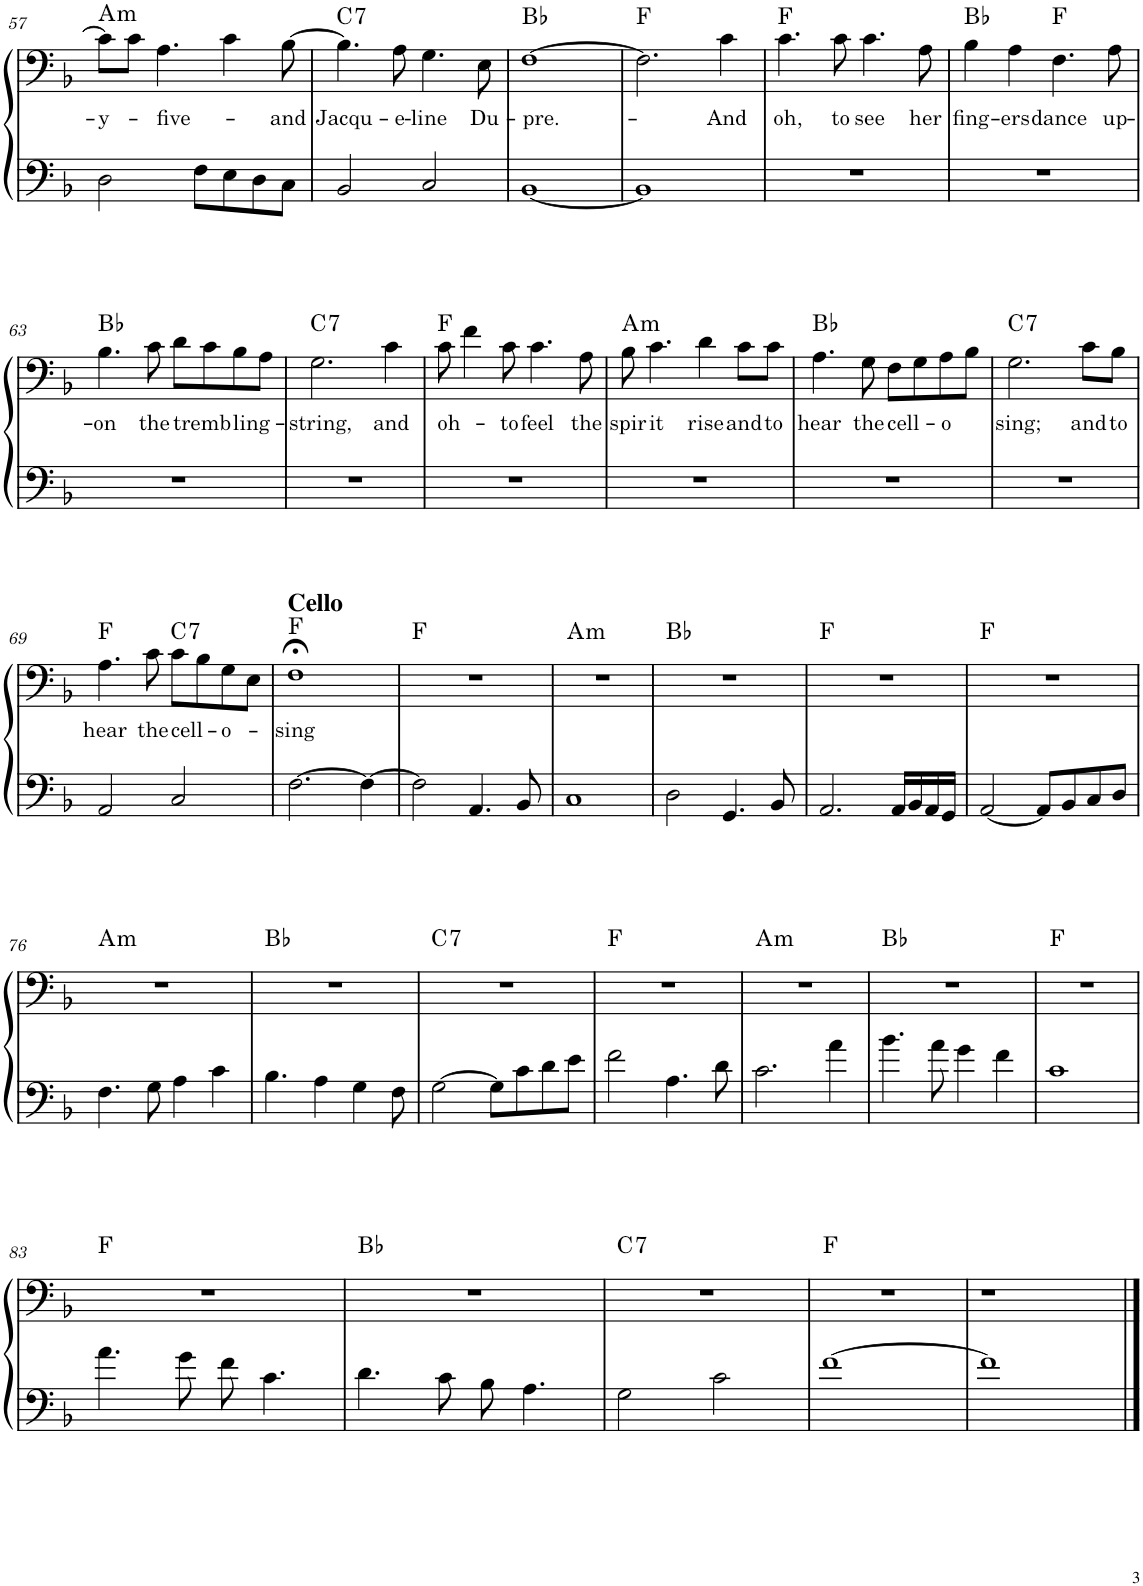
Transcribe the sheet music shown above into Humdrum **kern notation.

**kern	**kern	**text	**harte
*part1	*part1	*part1	*part1
*staff2	*staff1	*staff1	*
*I"Piano	*	*	*
*I'Pno.	*	*	*
!!LO:PB:g=z
*clefF4	*clefF4	*	*
*k[b-]	*k[b-]	*	*
*M4/4	*M4/4	*	*
=57	=57	=57	=57
!	!	!LO:LY:b	!LO:H:kt=m
2D\	8c\L]	-y-	A:min
.	8c\J	.	.
!	!	!LO:LY:b	!
.	4.A\	-five-	.
8F\L	.	.	.
8E\	4c\	.	.
8D\	.	.	.
!	!	!LO:LY:b	!
8C\J	[8B-\	and	.
=58	=58	=58	=58
!	!	!LO:LY:b	!LO:H:kt=7
2BB-/	4.B-\]	Jacqu-	C:7
!	!	!LO:LY:b	!
.	8A\	-e-	.
!	!	!LO:LY:b	!
2C/	4.G\	-line	.
!	!	!LO:LY:b	!
.	8E\	Du-	.
=59	=59	=59	=59
!	!	!LO:LY:b	!
[1BB-	[1F	-pre.-	Bb:maj
=60	=60	=60	=60
1BB-]	2.F\]	.	F:maj
!	!	!LO:LY:b	!
.	4c\	-And	.
=61	=61	=61	=61
!	!	!LO:LY:b	!
1r	4.c\	oh,	F:maj
!	!	!LO:LY:b	!
.	8c\	to	.
!	!	!LO:LY:b	!
.	4.c\	see	.
!	!	!LO:LY:b	!
.	8A\	her	.
=62	=62	=62	=62
!	!	!LO:LY:b	!
1r	4B-\	fing-	Bb:maj
!	!	!LO:LY:b	!
.	4A\	-ers	.
!	!	!LO:LY:b	!
.	4.F\	dance	F:maj
!	!	!LO:LY:b	!
.	8A\	up-	.
!!LO:LB:g=z
=63	=63	=63	=63
!	!	!LO:LY:b	!
1r	4.B-\	-on	Bb:maj
!	!	!LO:LY:b	!
.	8c\	the	.
!	!	!LO:LY:b	!
.	8d\L	tremb-	.
.	8c\	.	.
!	!	!LO:LY:b	!
.	8B-\	-ling-	.
.	8A\J	.	.
=64	=64	=64	=64
!	!	!LO:LY:b	!LO:H:kt=7
1r	2.G\	string,	C:7
!	!	!LO:LY:b	!
.	4c\	and	.
=65	=65	=65	=65
!	!	!LO:LY:b	!
1r	8c\	oh-	F:maj
.	4f\	.	.
!	!	!LO:LY:b	!
.	8c\	-to	.
!	!	!LO:LY:b	!
.	4.c\	feel	.
!	!	!LO:LY:b	!
.	8A\	the	.
=66	=66	=66	=66
!	!	!LO:LY:b	!LO:H:kt=m
1r	8B-\	spir-	A:min
!	!	!LO:LY:b	!
.	4.c\	-it	.
!	!	!LO:LY:b	!
.	4d\	rise	.
!	!	!LO:LY:b	!
.	8c\L	and	.
!	!	!LO:LY:b	!
.	8c\J	to	.
=67	=67	=67	=67
!	!	!LO:LY:b	!
1r	4.A\	hear	Bb:maj
!	!	!LO:LY:b	!
.	8G\	the	.
!	!	!LO:LY:b	!
.	8F\L	cell-	.
.	8G\	.	.
!	!	!LO:LY:b	!
.	8A\	-o	.
.	8B-\J	.	.
=68	=68	=68	=68
!	!	!LO:LY:b	!LO:H:kt=7
1r	2.G\	sing;	C:7
!	!	!LO:LY:b	!
.	8c\L	and	.
!	!	!LO:LY:b	!
.	8B-\J	to	.
!!LO:LB:g=z
=69	=69	=69	=69
!	!	!LO:LY:b	!
2AA/	4.A\	hear	F:maj
!	!	!LO:LY:b	!
.	8c\	the	.
!	!	!LO:LY:b	!LO:H:kt=7
2C/	8c\L	cell-	C:7
.	8B-\	.	.
!	!	!LO:LY:b	!
.	8G\	-o-	.
.	8E\J	.	.
=70	=70	=70	=70
!	!LO:TX:a:B:t=Cello	!	!
!	!	!LO:LY:b	!
[2.F\	1F;<	sing	F:maj
4F\_	.	.	.
=71	=71	=71	=71
2F\]	1r	.	F:maj
4.AA/	.	.	.
8BB-/	.	.	.
=72	=72	=72	=72
!	!	!	!LO:H:kt=m
1C	1r	.	A:min
=73	=73	=73	=73
2D\	1r	.	Bb:maj
4.GG/	.	.	.
8BB-/	.	.	.
=74	=74	=74	=74
2.AA/	1r	.	F:maj
16AA/LL	.	.	.
16BB-/	.	.	.
16AA/	.	.	.
16GG/JJ	.	.	.
=75	=75	=75	=75
[2AA/	1r	.	F:maj
8AA/L]	.	.	.
8BB-/	.	.	.
8C/	.	.	.
8D/J	.	.	.
!!LO:LB:g=z
=76	=76	=76	=76
!	!	!	!LO:H:kt=m
4.F\	1r	.	A:min
8G\	.	.	.
4A\	.	.	.
4c\	.	.	.
=77	=77	=77	=77
4.B-\	1r	.	Bb:maj
4A\	.	.	.
4G\	.	.	.
8F\	.	.	.
=78	=78	=78	=78
!	!	!	!LO:H:kt=7
[2G\	1r	.	C:7
8G\L]	.	.	.
8c\	.	.	.
8d\	.	.	.
8e\J	.	.	.
=79	=79	=79	=79
2f\	1r	.	F:maj
4.A\	.	.	.
8d\	.	.	.
=80	=80	=80	=80
!	!	!	!LO:H:kt=m
2.c\	1r	.	A:min
4a\	.	.	.
=81	=81	=81	=81
4.b-\	1r	.	Bb:maj
8a\	.	.	.
4g\	.	.	.
4f\	.	.	.
=82	=82	=82	=82
1c	1r	.	F:maj
!!LO:LB:g=z
=83	=83	=83	=83
4.a\	1r	.	F:maj
8g\	.	.	.
8f\	.	.	.
4.c\	.	.	.
=84	=84	=84	=84
4.d\	1r	.	Bb:maj
8c\	.	.	.
8B-\	.	.	.
4.A\	.	.	.
=85	=85	=85	=85
!	!	!	!LO:H:kt=7
2G\	1r	.	C:7
2c\	.	.	.
=86	=86	=86	=86
[1f	1r	.	F:maj
=87	=87	=87	=87
!	!	!	!LO:H:kt=N.C.
1f]	1r	.	N
==	==	==	==
*-	*-	*-	*-
